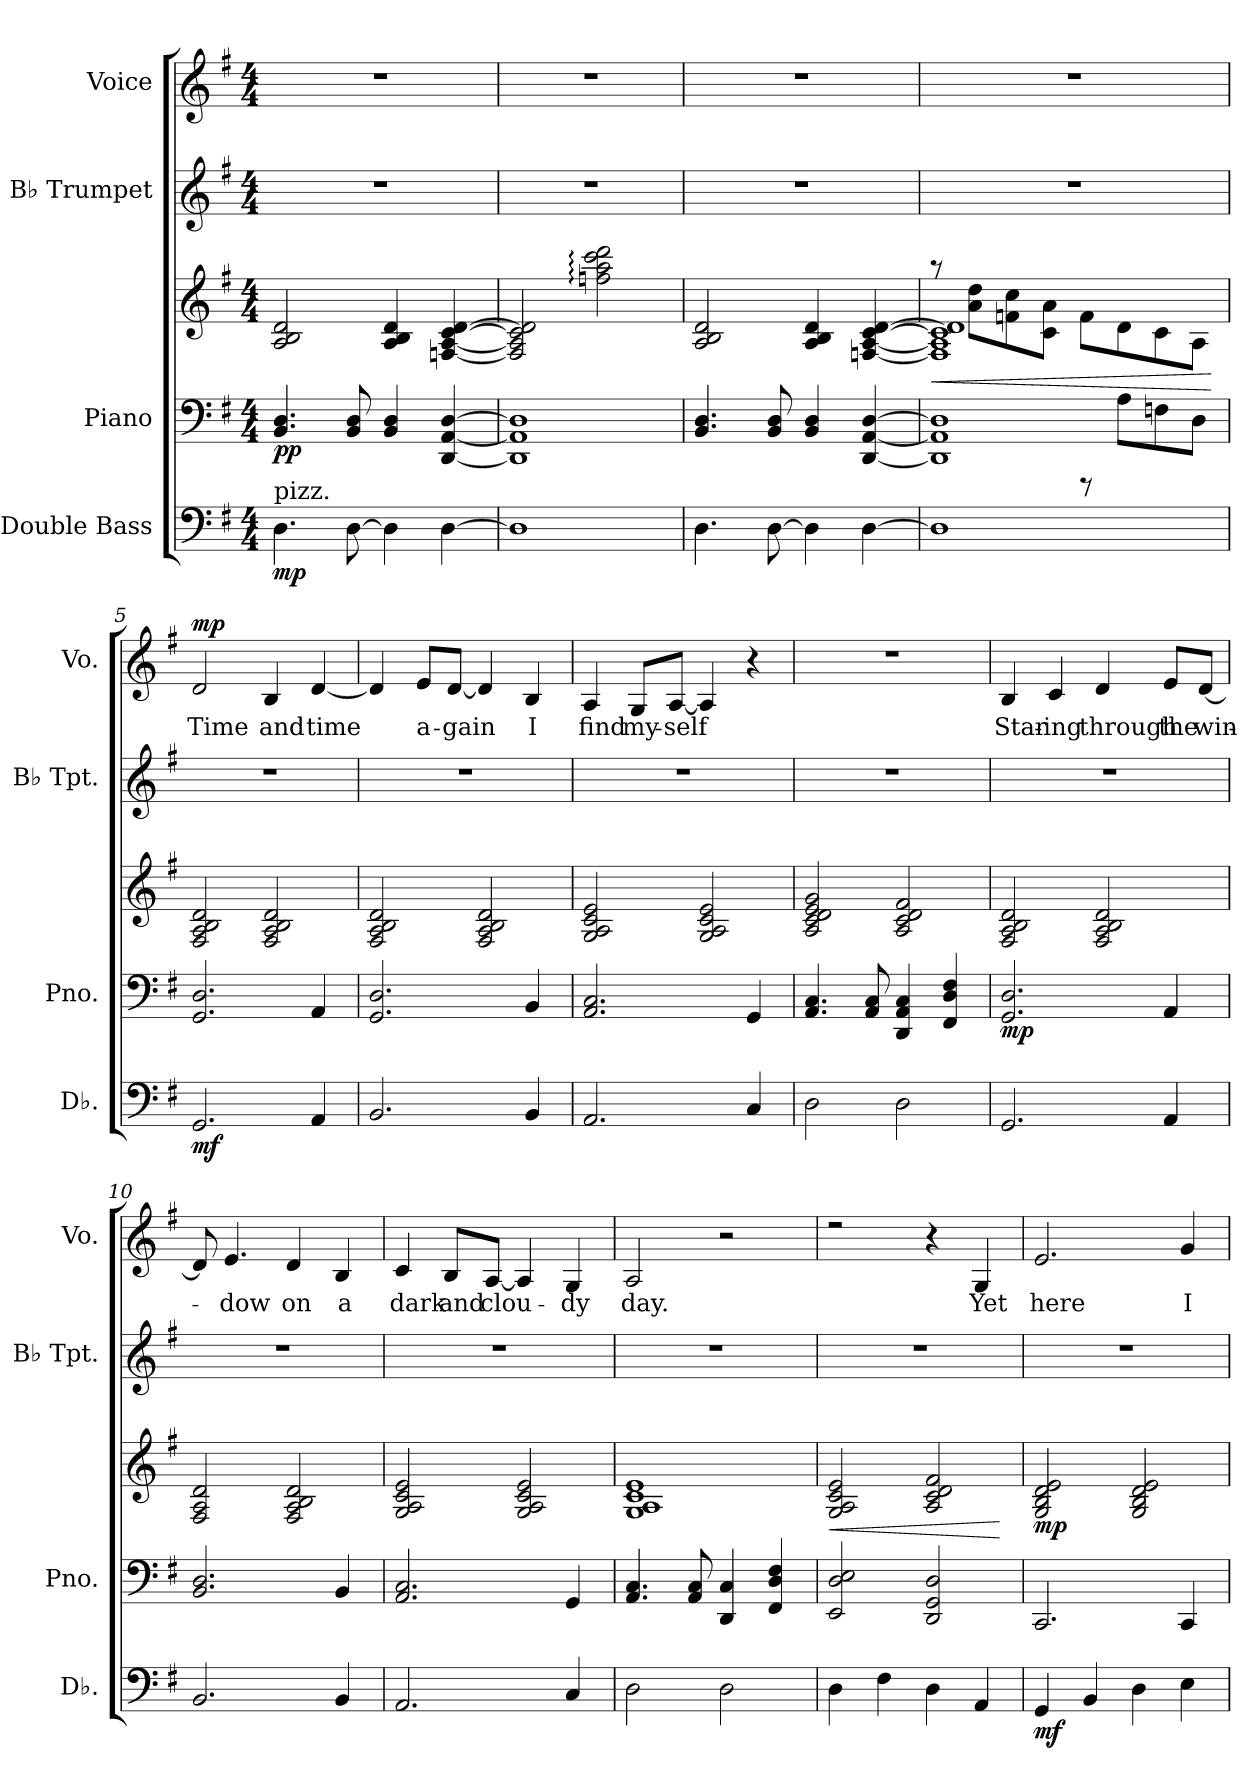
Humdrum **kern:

**kern	**dynam	**kern	**kern	**dynam	**kern	**kern	**text	**dynam
*part4	*part4	*part3	*part3	*part3	*part2	*part1	*part1	*part1
*staff5	*staff5	*staff4	*staff3	*staff3/4	*staff2	*staff1	*staff1	*staff1
*I"Double Bass	*	*I"Piano	*	*	*I"B♭ Trumpet	*I"Voice	*	*
*I'Db.	*	*I'Pno.	*	*	*I'B♭ Tpt.	*I'Vo.	*	*
*clefF4	*	*clefF4	*clefG2	*	*clefG2	*clefG2	*	*
*ITrd7c12	*	*	*	*	*ITrd1c2	*	*	*
*k[f#]	*	*k[f#]	*k[f#]	*	*k[b-]	*k[f#]	*	*
*M4/4	*	*M4/4	*M4/4	*	*M4/4	*M4/4	*	*
=1	=1	=1	=1	=1	=1	=1	=1	=1
!LO:TX:a:t=pizz.	!	!	!	!	!	!	!	!
!	!LO:DY:b	!	!	!LO:DY:b=2	!	!	!	!
!	!	!	!	!LO:DY:n=1:b	!	!	!	!
4.DD\	mp	4.BB/ 4.D/	2A/ 2B/ 2d/	p p	1r	1r	.	.
[8DD\	.	8BB/ 8D/	.	.	.	.	.	.
4DD\]	.	4BB/ 4D/	4A/ 4B/ 4d/	.	.	.	.	.
[4DD\	.	[4DD/ [4AA/ [4D/	[4Fn/ [4A/ [4c/ [4d/	.	.	.	.	.
=2	=2	=2	=2	=2	=2	=2	=2	=2
1DD]	.	1DD] 1AA] 1D]	2F/] 2A/] 2c/] 2d/]	.	1r	1r	.	.
.	.	.	2ffn\: 2aa\: 2ccc\: 2ddd\:	.	.	.	.	.
=3	=3	=3	=3	=3	=3	=3	=3	=3
4.DD\	.	4.BB/ 4.D/	2A/ 2B/ 2d/	.	1r	1r	.	.
[8DD\	.	8BB/ 8D/	.	.	.	.	.	.
4DD\]	.	4BB/ 4D/	4A/ 4B/ 4d/	.	.	.	.	.
[4DD\	.	[4DD/ [4AA/ [4D/	[4Fn/ [4A/ [4c/ [4d/	.	.	.	.	.
=4	=4	=4	=4	=4	=4	=4	=4	=4
*	*	*^	*	*	*	*	*	*
!	!	!	!	!	!LO:HP:b	!	!	!	!
*	*	*	*	*^	*	*	*	*	*
1DD]	.	1DD] 1AA] 1D]	2ryy	1F] 1A] 1c] 1d]	8raa	<	1r	1r	.	.
.	.	.	.	.	8a\ 8dd\L	.	.	.	.	.
.	.	.	.	.	8fn\ 8cc\	.	.	.	.	.
.	.	.	.	.	8c\ 8a\J	.	.	.	.	.
.	.	.	8r	.	8f\L	.	.	.	.	.
.	.	.	8A\L	.	8d\	.	.	.	.	.
.	.	.	8Fn\	.	8c\	.	.	.	.	.
.	.	.	8D\J	.	8A\J	.	.	.	.	.
*	*	*v	*v	*	*	*	*	*	*	*
*	*	*	*v	*v	*	*	*	*	*
.	.	.	.	[	.	.	.	.
!!LO:LB:g=z
=5	=5	=5	=5	=5	=5	=5	=5	=5
!	!LO:DY:b	!	!	!LO:DY:b=2	!	!	!LO:LY:b	!
!	!	!	!	!LO:DY:n=1:b	!	!	!	!LO:DY:b
2.GGG/	mf	2.GG/ 2.D/	2F#/ 2A/ 2B/ 2d/	mp mp	1r	2d/	Time	mp
!	!	!	!	!	!	!	!LO:LY:b	!
.	.	.	2F#/ 2A/ 2B/ 2d/	.	.	4B/	and	.
!	!	!	!	!	!	!	!LO:LY:b	!
4AAA/	.	4AA/	.	.	.	[4d/	time	.
=6	=6	=6	=6	=6	=6	=6	=6	=6
2.BBB/	.	2.GG/ 2.D/	2F#/ 2A/ 2B/ 2d/	.	1r	4d/]	.	.
!	!	!	!	!	!	!	!LO:LY:b	!
.	.	.	.	.	.	8e/L	a-	.
!	!	!	!	!	!	!	!LO:LY:b	!
.	.	.	.	.	.	[8d/J	-gain	.
.	.	.	2F#/ 2A/ 2B/ 2d/	.	.	4d/]	.	.
!	!	!	!	!	!	!	!LO:LY:b	!
4BBB/	.	4BB/	.	.	.	4B/	I	.
=7	=7	=7	=7	=7	=7	=7	=7	=7
!	!	!	!	!	!	!	!LO:LY:b	!
2.AAA/	.	2.AA/ 2.C/	2G/ 2A/ 2c/ 2e/	.	1r	4A/	find	.
!	!	!	!	!	!	!	!LO:LY:b	!
.	.	.	.	.	.	8G/L	my-	.
!	!	!	!	!	!	!	!LO:LY:b	!
.	.	.	.	.	.	[8A/J	-self	.
.	.	.	2G/ 2A/ 2c/ 2e/	.	.	4A/]	.	.
4CC/	.	4GG/	.	.	.	4r	.	.
=8	=8	=8	=8	=8	=8	=8	=8	=8
2DD\	.	4.AA/ 4.C/	2A/ 2c/ 2d/ 2e/ 2g/	.	1r	1r	.	.
.	.	8AA/ 8C/	.	.	.	.	.	.
2DD\	.	4DD/ 4AA/ 4C/	2A/ 2c/ 2d/ 2f#/	.	.	.	.	.
.	.	4FF#/ 4D/ 4F#/	.	.	.	.	.	.
=9	=9	=9	=9	=9	=9	=9	=9	=9
!	!	!	!	!LO:DY:b=2	!	!	!LO:LY:b	!
2.GGG/	.	2.GG/ 2.D/	2F#/ 2A/ 2B/ 2d/	mp	1r	4B/	Star-	.
!	!	!	!	!	!	!	!LO:LY:b	!
.	.	.	.	.	.	4c/	-ing	.
!	!	!	!	!	!	!	!LO:LY:b	!
.	.	.	2F#/ 2A/ 2B/ 2d/	.	.	4d/	through	.
!	!	!	!	!	!	!	!LO:LY:b	!
4AAA/	.	4AA/	.	.	.	8e/L	the	.
!	!	!	!	!	!	!	!LO:LY:b	!
.	.	.	.	.	.	[8d/J	win-	.
!!LO:PB:g=z
=10	=10	=10	=10	=10	=10	=10	=10	=10
2.BBB/	.	2.BB/ 2.D/	2F#/ 2A/ 2d/	.	1r	8d/]	.	.
!	!	!	!	!	!	!	!LO:LY:b	!
.	.	.	.	.	.	4.e/	-dow	.
!	!	!	!	!	!	!	!LO:LY:b	!
.	.	.	2F#/ 2A/ 2B/ 2d/	.	.	4d/	on	.
!	!	!	!	!	!	!	!LO:LY:b	!
4BBB/	.	4BB/	.	.	.	4B/	a	.
=11	=11	=11	=11	=11	=11	=11	=11	=11
!	!	!	!	!	!	!	!LO:LY:b	!
2.AAA/	.	2.AA/ 2.C/	2G/ 2A/ 2c/ 2e/	.	1r	4c/	dark	.
!	!	!	!	!	!	!	!LO:LY:b	!
.	.	.	.	.	.	8B/L	and	.
!	!	!	!	!	!	!	!LO:LY:b	!
.	.	.	.	.	.	[8A/J	clou-	.
.	.	.	2G/ 2A/ 2c/ 2e/	.	.	4A/]	.	.
!	!	!	!	!	!	!	!LO:LY:b	!
4CC/	.	4GG/	.	.	.	4G/	-dy	.
=12	=12	=12	=12	=12	=12	=12	=12	=12
!	!	!	!	!	!	!	!LO:LY:b	!
2DD\	.	4.AA/ 4.C/	1G 1A 1c 1e	.	1r	2A/	day.	.
.	.	8AA/ 8C/	.	.	.	.	.	.
2DD\	.	4DD/ 4C/	.	.	.	2r	.	.
.	.	4FF#/ 4D/ 4F#/	.	.	.	.	.	.
=13	=13	=13	=13	=13	=13	=13	=13	=13
!	!	!	!	!LO:HP:b	!	!	!	!
4DD\	.	2EE/ 2D/ 2E/	2G/ 2A/ 2c/ 2e/	<	1r	2rdd	.	.
4FF#\	.	.	.	.	.	.	.	.
4DD\	.	2DD/ 2GG/ 2D/	2A/ 2c/ 2d/ 2f#/	.	.	4r	.	.
!	!	!	!	!	!	!	!LO:LY:b	!
4AAA/	.	.	.	.	.	4G/	Yet	.
.	.	.	.	[	.	.	.	.
=14	=14	=14	=14	=14	=14	=14	=14	=14
!	!LO:DY:b	!	!	!LO:DY:b	!	!	!LO:LY:b	!
4GGG/	mf	2.CC/	2G/ 2B/ 2d/ 2e/	mp	1r	2.e/	here	.
4BBB/	.	.	.	.	.	.	.	.
4DD\	.	.	2G/ 2B/ 2d/ 2e/	.	.	.	.	.
!	!	!	!	!	!	!	!LO:LY:b	!
4EE\	.	4CC/	.	.	.	4g/	I	.
=	=	=	=	=	=	=	=	=
*-	*-	*-	*-	*-	*-	*-	*-	*-
